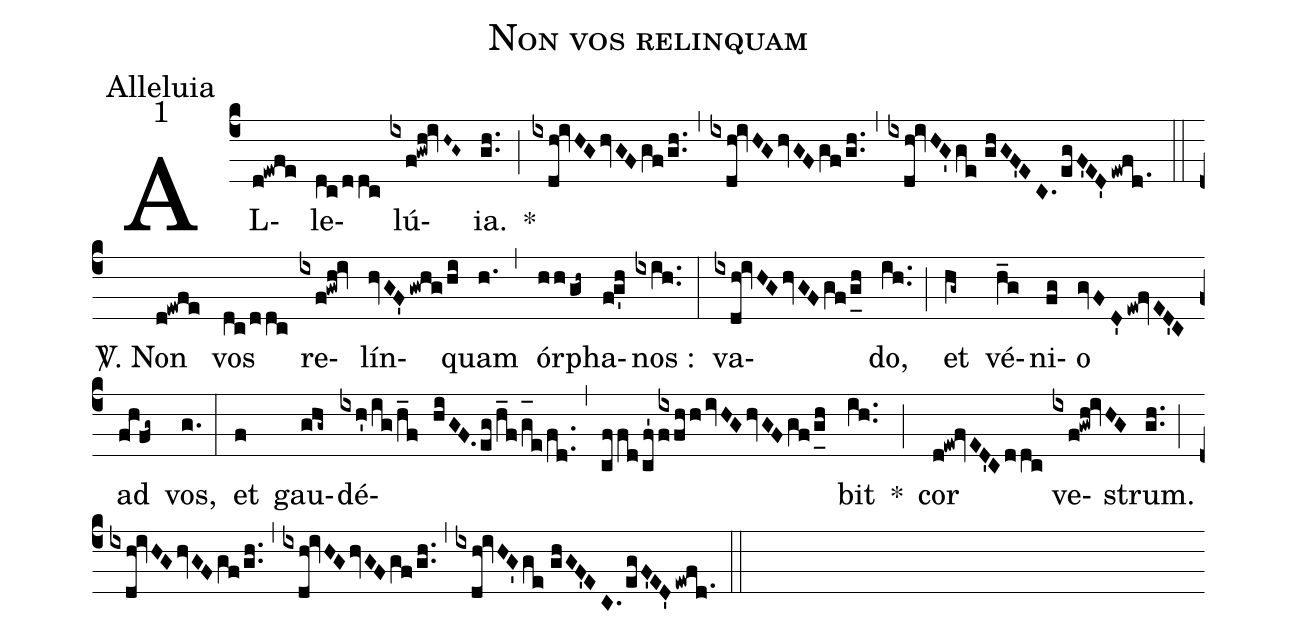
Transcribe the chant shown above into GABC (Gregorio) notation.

name:Non vos relinquam;
office-part:Alleluia;
mode:1;
%%
(c4) AL(d!ewfe)le(dc/ddc)lú(ixf!gwh!ivH~G~){ia}.(gh..) *(;) (ixdh!ivHGhvGFgf/gh..) (,) (ixdh!ivHGhvGFgf/gh..) (,) (ixdh!ivHG'ge//ghGF'EC.egF'ED'ewfd.1) (::) <sp>V/</sp>. Non(d!ewfe) vos(dc/ddc) re(ixf!gwh!iv)lín(hvGF'gwhg/hi)quam(h.) (,) ór(hh/gh~)pha(fg'h)nos :(ixih..) (:) va(ixdh!ivHGhvGFgf/g_[uh:l]h)do,(ih..) (;) et(hg~) vé(h_g)ni(fg)o(gvFD'ew!fvED'C) ad(f@h!fg~) vos,(g.) (:) et(f) gau(ghg~)dé(ixh'/ig/h_f hiGF.eg/h_f/g_[oh:h]e/fd..)(,)(cffdcf'/[1]{ix}ffhhivHGhvGFgf/g_[uh:l]h)bit(ih..) *(;) cor(d!ew!fvED'Cddc) ve(ixf!gwh!ivHG)strum.(gh..) (;) (ixdh!ivHGhvGFgf/gh..) (,) (ixdh!ivHGhvGFgf/gh..) (,) (ixdh!ivHG'ge//ghGF'EC.egF'ED'ewfd.1) (::)
